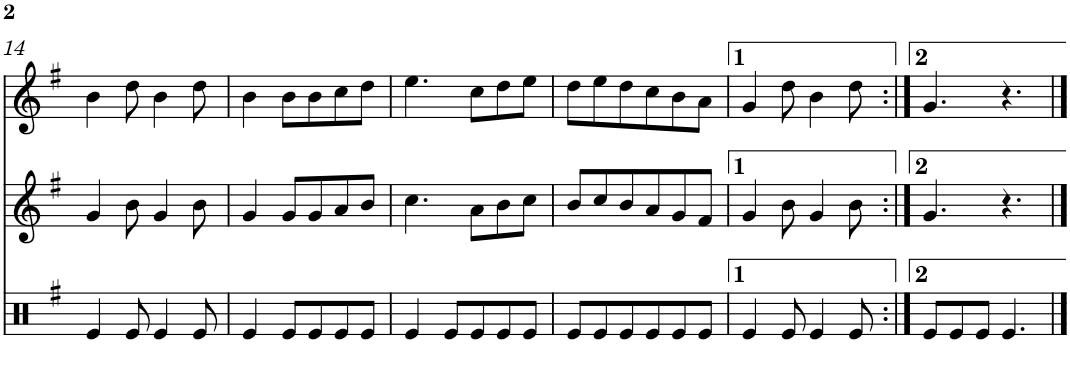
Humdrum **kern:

**kern	**kern	**kern
*part3	*part2	*part1
*staff3	*staff2	*staff1
*I"Timbal	*I"Gralla 2	*I"Gralla 1
!!LO:PB:g=z
*clefX	*clefG2	*clefG2
*k[f#]	*k[f#]	*k[f#]
*M3/8	*M3/8	*M3/8
=14	=14	=14
4e/	4g/	4b\
8e/	8b\	8dd\
4e/	4g/	4b\
8e/	8b\	8dd\
=15	=15	=15
4e/	4g/	4b\
8e/L	8g/L	8b\L
8e/	8g/	8b\
8e/	8a/	8cc\
8e/J	8b/J	8dd\J
=16	=16	=16
4e/	4.cc\	4.ee\
8e/L	.	.
8e/	8a\L	8cc\L
8e/	8b\	8dd\
8e/J	8cc\J	8ee\J
=17	=17	=17
8e/L	8b/L	8dd\L
8e/	8cc/	8ee\
8e/	8b/	8dd\
8e/	8a/	8cc\
8e/	8g/	8b\
8e/J	8f#/J	8a\J
=18	=18	=18
4e/	4g/	4g/
8e/	8b\	8dd\
4e/	4g/	4b\
8e/	8b\	8dd\
=19:|!	=19:|!	=19:|!
8e/L	4.g/	4.g/
8e/	.	.
8e/J	.	.
4.e/	4.r	4.r
==	==	==
*-	*-	*-
